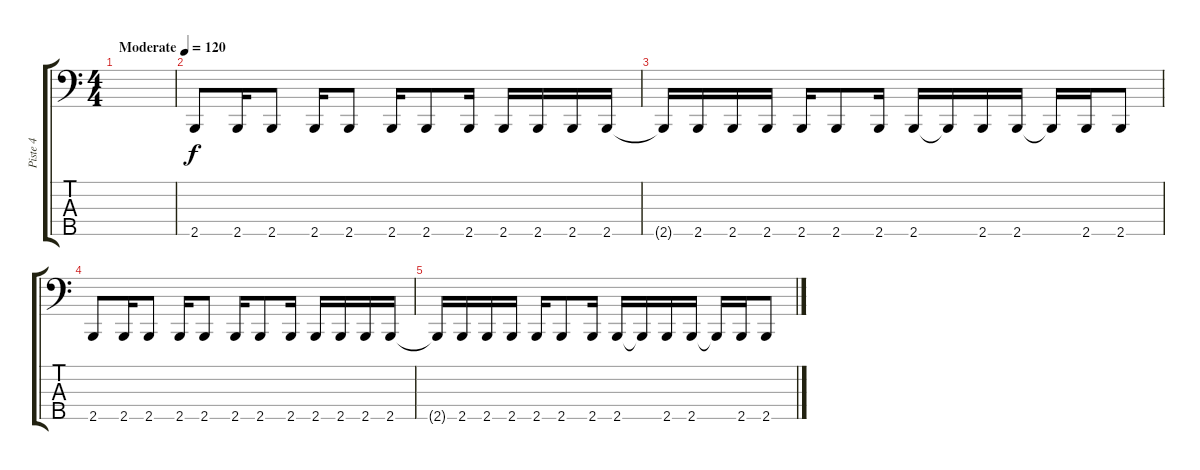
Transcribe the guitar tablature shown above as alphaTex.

\track ("Piste 4" "Piste 4") {instrument electricbassfinger}
\staff {score tabs}
\tuning (G2 D2 A1 E1 A0) {hide}
\ts (4 4)
\tempo (120 "Moderate")
\clef f4
\ks c
|
2.5.8 2.5.16 2.5.8 2.5.16 2.5.8 2.5.16 2.5.8 2.5.16 2.5.16 2.5.16 2.5.16 2.5.16 |
2.5{t}.16 2.5.16 2.5.16 2.5.16 2.5.16 2.5.8 2.5.16 2.5.16 2.5{t}.16 2.5.16 2.5.16 2.5{t}.16 2.5.16 2.5.8 |
2.5.8 2.5.16 2.5.8 2.5.16 2.5.8 2.5.16 2.5.8 2.5.16 2.5.16 2.5.16 2.5.16 2.5.16 |
2.5{t}.16 2.5.16 2.5.16 2.5.16 2.5.16 2.5.8 2.5.16 2.5.16 2.5{t}.16 2.5.16 2.5.16 2.5{t}.16 2.5.16 2.5.8
